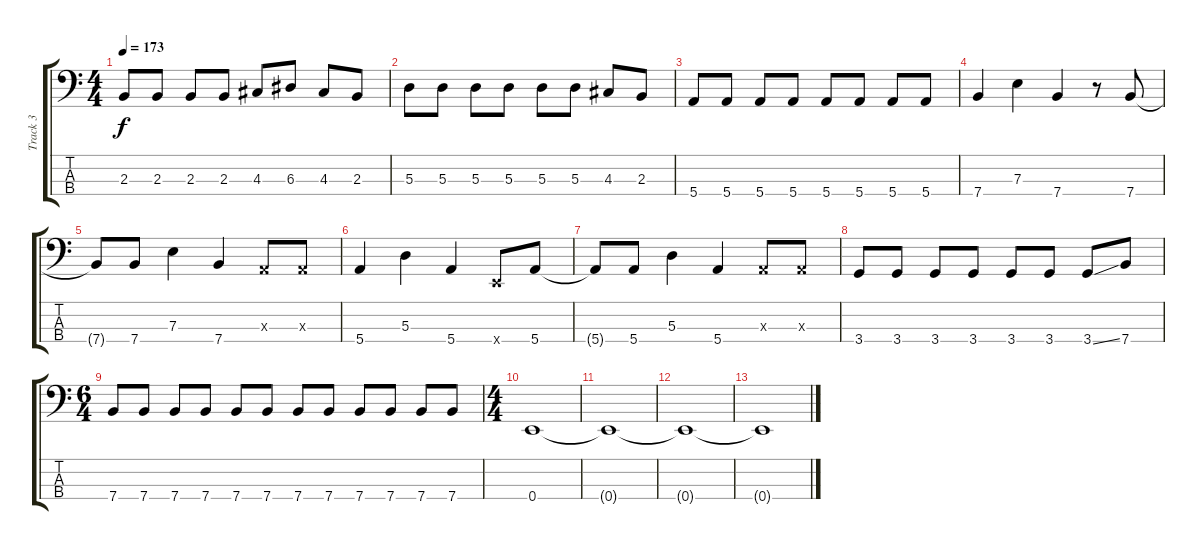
\track ("Track 3" "Track 3") {instrument electricbasspick}
\staff {score tabs}
\tuning (G2 D2 A1 E1) {hide}
\ts (4 4)
\tempo 173
\clef f4
\ks c
2.3.8{dy f} 2.3.8 2.3.8 2.3.8 4.3.8 6.3.8 4.3.8 2.3.8 |
5.3.8 5.3.8 5.3.8 5.3.8 5.3.8 5.3.8 4.3.8 2.3.8 |
5.4.8 5.4.8 5.4.8 5.4.8 5.4.8 5.4.8 5.4.8 5.4.8 |
7.4.4 7.3.4 7.4.4 r.8 7.4.8 |
7.4{t}.8 7.4.8 7.3.4 7.4.4 0.3{x}.8 0.3{x}.8 |
5.4.4 5.3.4 5.4.4 0.4{x}.8 5.4.8 |
5.4{t}.8 5.4.8 5.3.4 5.4.4 0.3{x}.8 0.3{x}.8 |
3.4.8 3.4.8 3.4.8 3.4.8 3.4.8 3.4.8 3.4{ss}.8 7.4.8 |
\ts (6 4)
7.4.8 7.4.8 7.4.8 7.4.8 7.4.8 7.4.8 7.4.8 7.4.8 7.4.8 7.4.8 7.4.8 7.4.8 |
\ts (4 4)
0.4.1 |
0.4{t}.1 |
0.4{t}.1 |
0.4{t}.1
